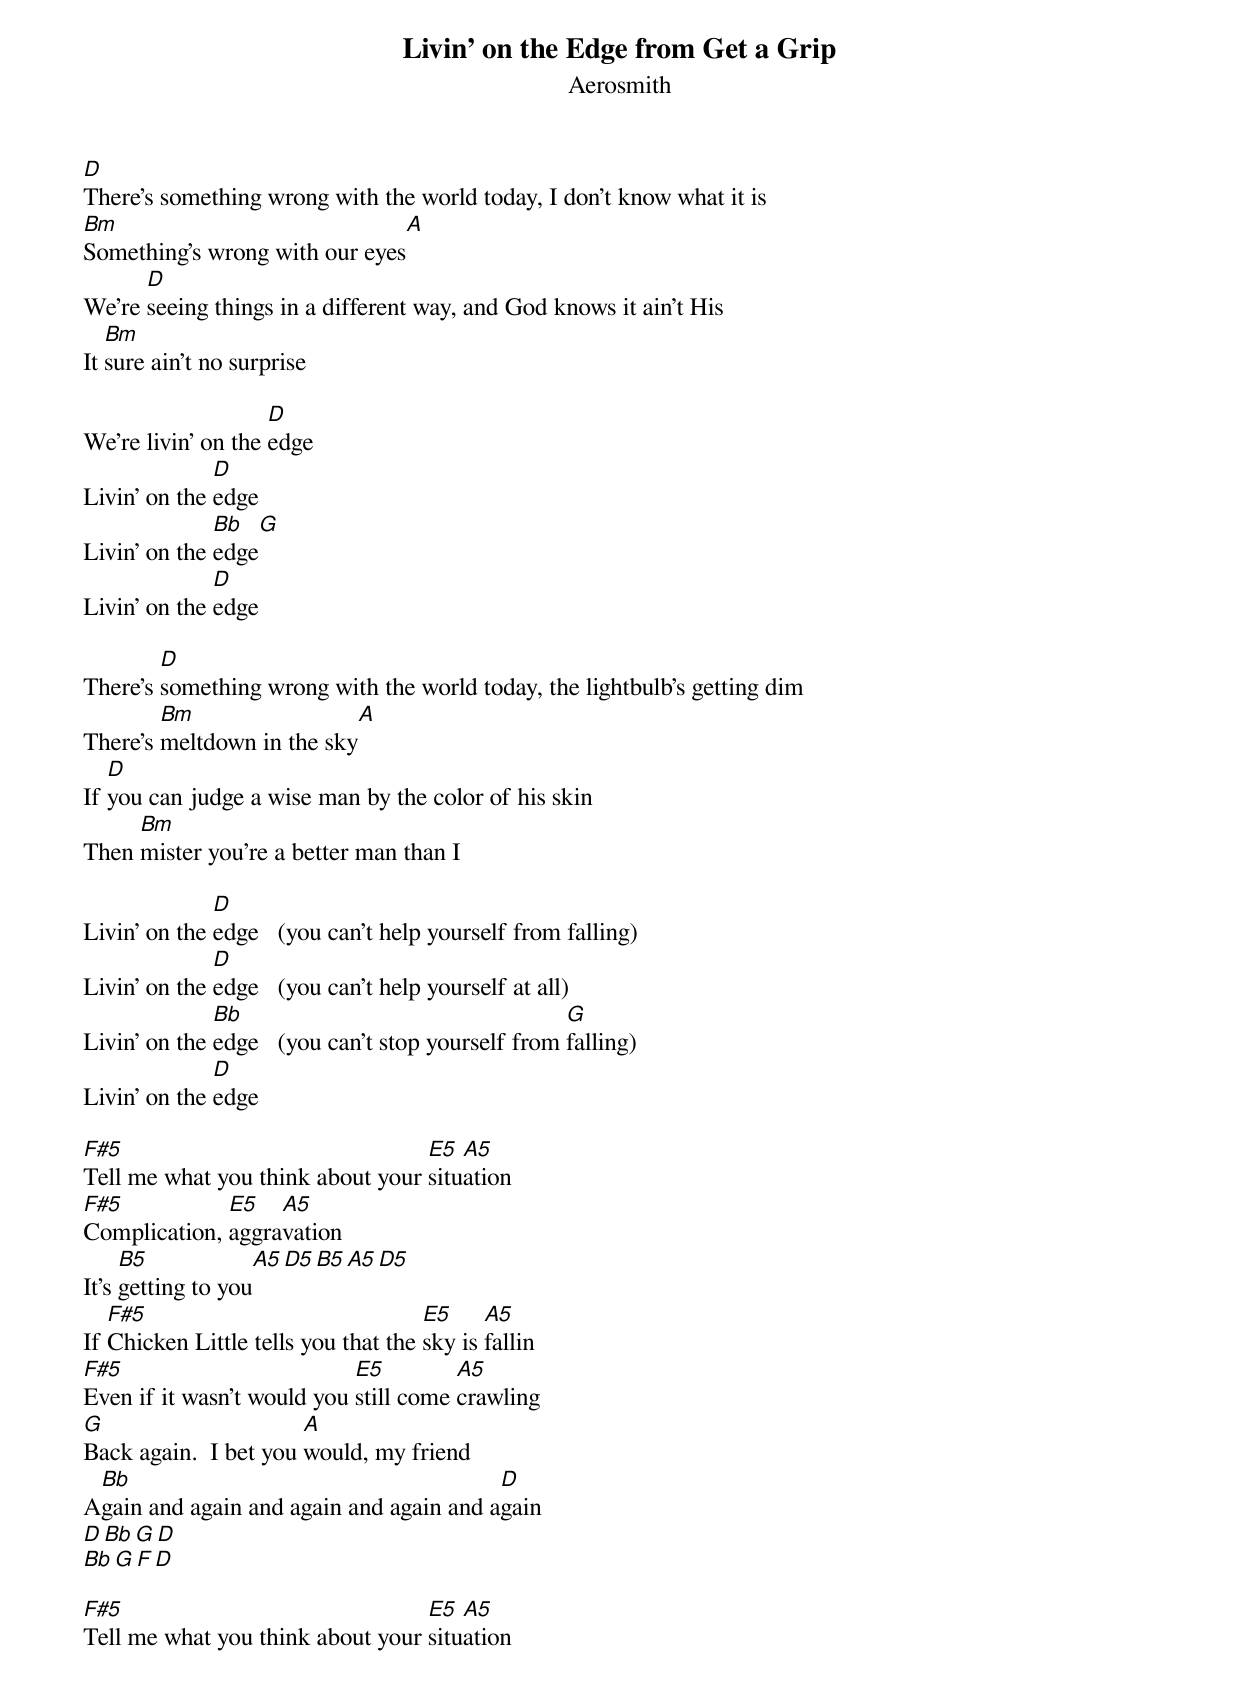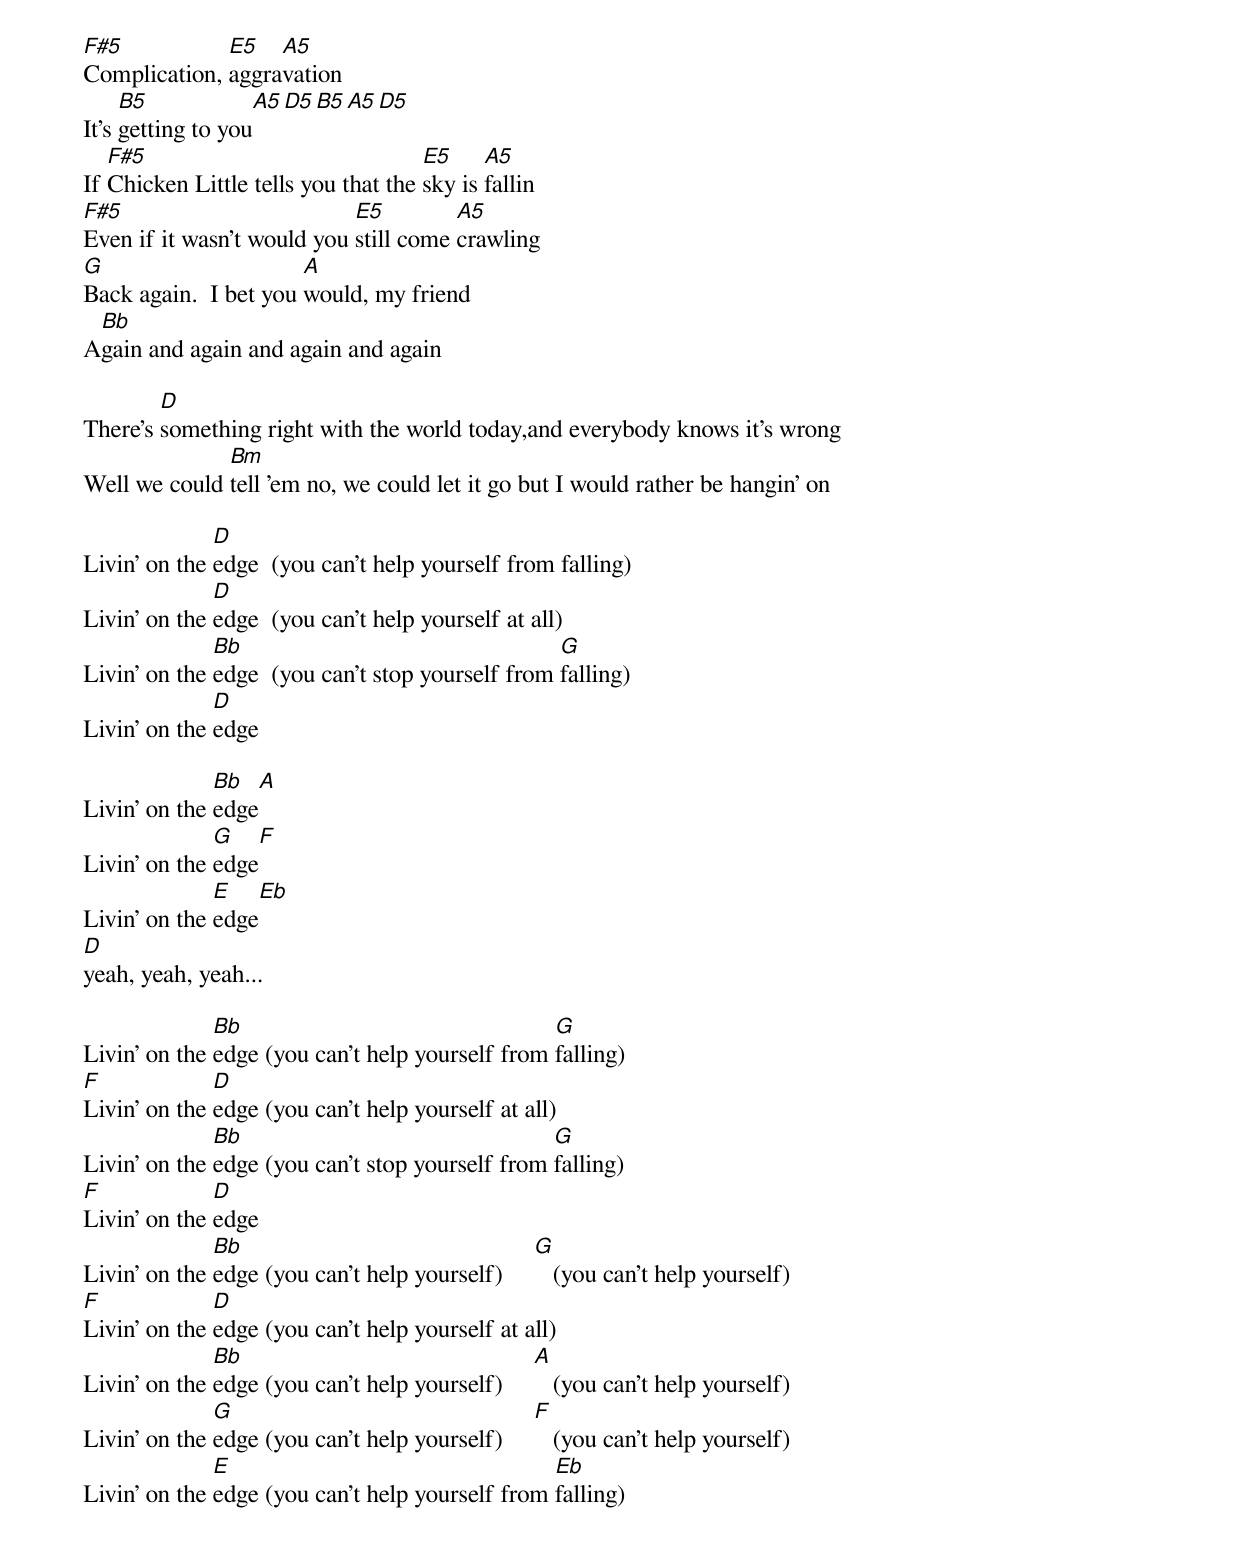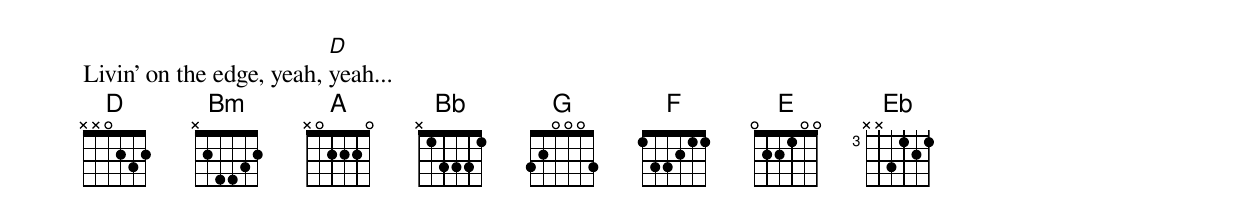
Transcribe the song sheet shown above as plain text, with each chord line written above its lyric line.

Livin' on the Edge from Get a Grip
Aerosmith

D
There's something wrong with the world today, I don't know what it is
Bm                                A
Something's wrong with our eyes
      D
We're seeing things in a different way, and God knows it ain't His
   Bm
It sure ain't no surprise

                    D
We're livin' on the edge
              D
Livin' on the edge
              Bb     G
Livin' on the edge
              D
Livin' on the edge

        D
There's something wrong with the world today, the lightbulb's getting dim
        Bm                      A
There's meltdown in the sky
   D
If you can judge a wise man by the color of his skin
     Bm
Then mister you're a better man than I

              D
Livin' on the edge   (you can't help yourself from falling)
              D
Livin' on the edge   (you can't help yourself at all)
              Bb                                   G
Livin' on the edge   (you can't stop yourself from falling)
              D
Livin' on the edge

F#5                               E5  A5
Tell me what you think about your situation
F#5           E5   A5
Complication, aggravation
     B5              A5  D5     B5   A5   D5
It's getting to you
   F#5                               E5     A5
If Chicken Little tells you that the sky is fallin
F#5                         E5         A5
Even if it wasn't would you still come crawling
G                      A
Back again.  I bet you would, my friend
 Bb                                      D
Again and again and again and again and again
D   Bb   G   D
Bb   G   F   D

F#5                               E5  A5
Tell me what you think about your situation
F#5           E5   A5
Complication, aggravation
     B5              A5  D5     B5   A5   D5
It's getting to you
   F#5                               E5     A5
If Chicken Little tells you that the sky is fallin
F#5                         E5         A5
Even if it wasn't would you still come crawling
G                      A
Back again.  I bet you would, my friend
 Bb
Again and again and again and again

        D
There's something right with the world today,and everybody knows it's wrong
              Bm
Well we could tell 'em no, we could let it go but I would rather be hangin' on

              D
Livin' on the edge  (you can't help yourself from falling)
              D
Livin' on the edge  (you can't help yourself at all)
              Bb                                  G
Livin' on the edge  (you can't stop yourself from falling)
              D
Livin' on the edge

              Bb           A
Livin' on the edge
              G            F
Livin' on the edge
              E            Eb
Livin' on the edge
D
yeah, yeah, yeah...

              Bb                                 G
Livin' on the edge (you can't help yourself from falling)
F             D
Livin' on the edge (you can't help yourself at all)
              Bb                                 G
Livin' on the edge (you can't stop yourself from falling)
F             D
Livin' on the edge
              Bb                                 G
Livin' on the edge (you can't help yourself)        (you can't help yourself)
F             D
Livin' on the edge (you can't help yourself at all)
              Bb                                 A
Livin' on the edge (you can't help yourself)        (you can't help yourself)
              G                                  F
Livin' on the edge (you can't help yourself)        (you can't help yourself)
              E                                  Eb
Livin' on the edge (you can't help yourself from falling)
                          D
Livin' on the edge, yeah, yeah...
